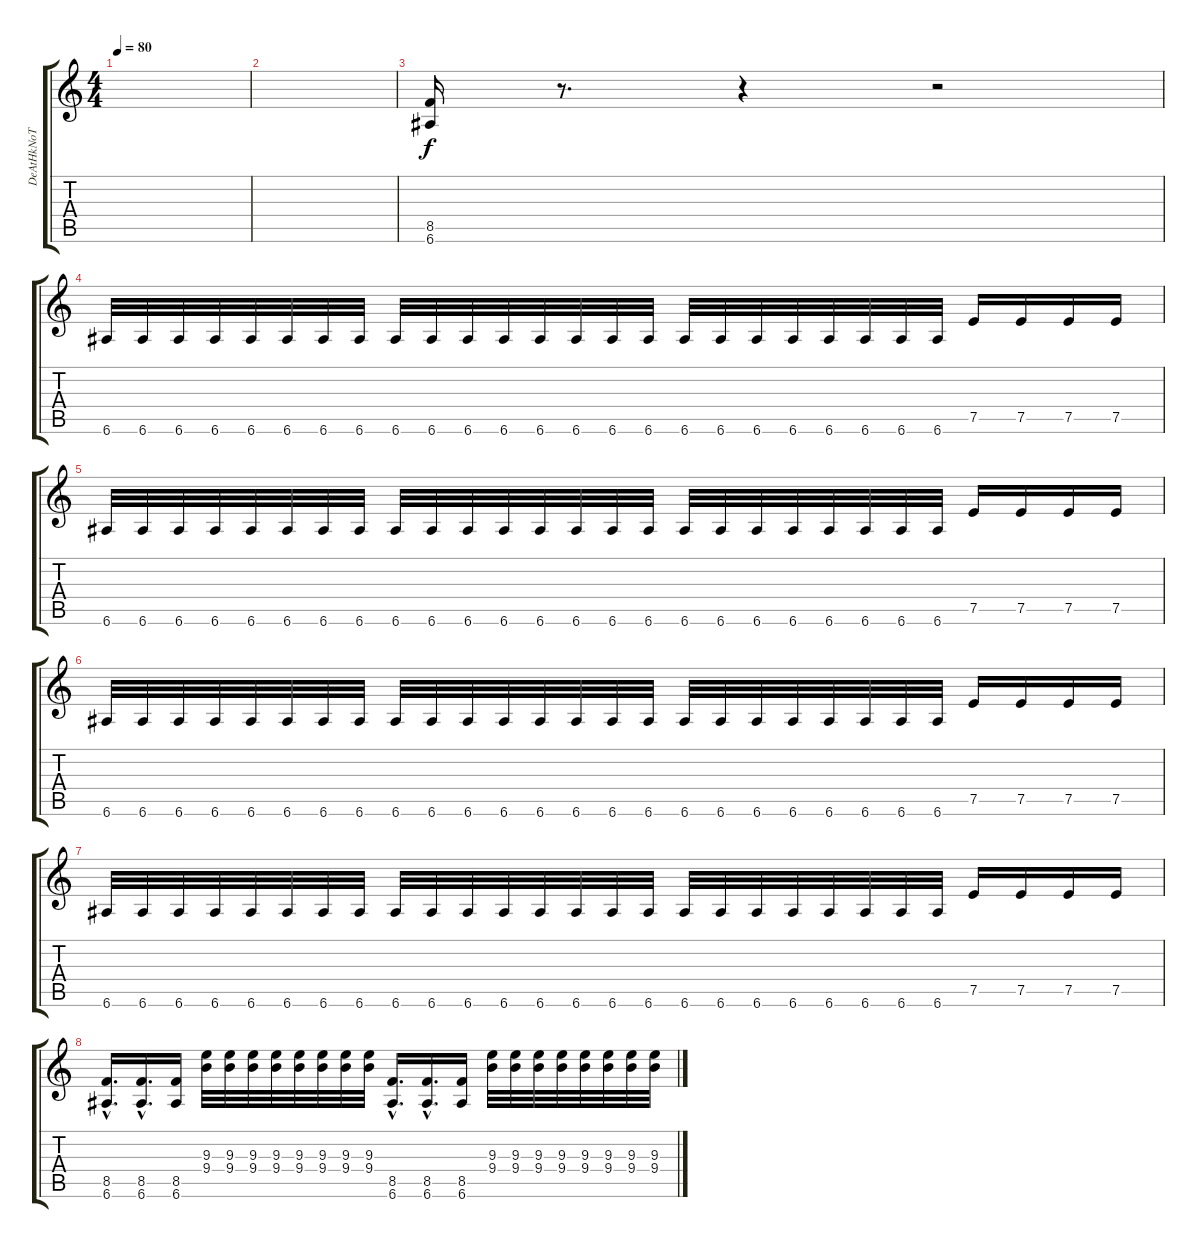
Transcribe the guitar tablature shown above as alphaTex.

\track ("DeAtHkNoT" "DeAtHkNoT") {instrument distortionguitar}
\staff {score tabs}
\tuning (E4 B3 G3 D3 A2 E2) {hide}
\ts (4 4)
\tempo 80
\clef g2
\ks c
|
|
(8.5 6.6).16 r.8{d} r.4 r.2 |
6.6.32 6.6.32 6.6.32 6.6.32 6.6.32 6.6.32 6.6.32 6.6.32 6.6.32 6.6.32 6.6.32 6.6.32 6.6.32 6.6.32 6.6.32 6.6.32 6.6.32 6.6.32 6.6.32 6.6.32 6.6.32 6.6.32 6.6.32 6.6.32 7.5.16 7.5.16 7.5.16 7.5.16 |
6.6.32 6.6.32 6.6.32 6.6.32 6.6.32 6.6.32 6.6.32 6.6.32 6.6.32 6.6.32 6.6.32 6.6.32 6.6.32 6.6.32 6.6.32 6.6.32 6.6.32 6.6.32 6.6.32 6.6.32 6.6.32 6.6.32 6.6.32 6.6.32 7.5.16 7.5.16 7.5.16 7.5.16 |
6.6.32 6.6.32 6.6.32 6.6.32 6.6.32 6.6.32 6.6.32 6.6.32 6.6.32 6.6.32 6.6.32 6.6.32 6.6.32 6.6.32 6.6.32 6.6.32 6.6.32 6.6.32 6.6.32 6.6.32 6.6.32 6.6.32 6.6.32 6.6.32 7.5.16 7.5.16 7.5.16 7.5.16 |
6.6.32 6.6.32 6.6.32 6.6.32 6.6.32 6.6.32 6.6.32 6.6.32 6.6.32 6.6.32 6.6.32 6.6.32 6.6.32 6.6.32 6.6.32 6.6.32 6.6.32 6.6.32 6.6.32 6.6.32 6.6.32 6.6.32 6.6.32 6.6.32 7.5.16 7.5.16 7.5.16 7.5.16 |
(8.5{hac} 6.6{hac}).16{d} (8.5{hac} 6.6{hac}).16{d} (8.5 6.6).16 (9.3 9.4).32 (9.3 9.4).32 (9.3 9.4).32 (9.3 9.4).32 (9.3 9.4).32 (9.3 9.4).32 (9.3 9.4).32 (9.3 9.4).32 (8.5{hac} 6.6{hac}).16{d} (8.5{hac} 6.6{hac}).16{d} (8.5 6.6).16 (9.3 9.4).32 (9.3 9.4).32 (9.3 9.4).32 (9.3 9.4).32 (9.3 9.4).32 (9.3 9.4).32 (9.3 9.4).32 (9.3 9.4).32
